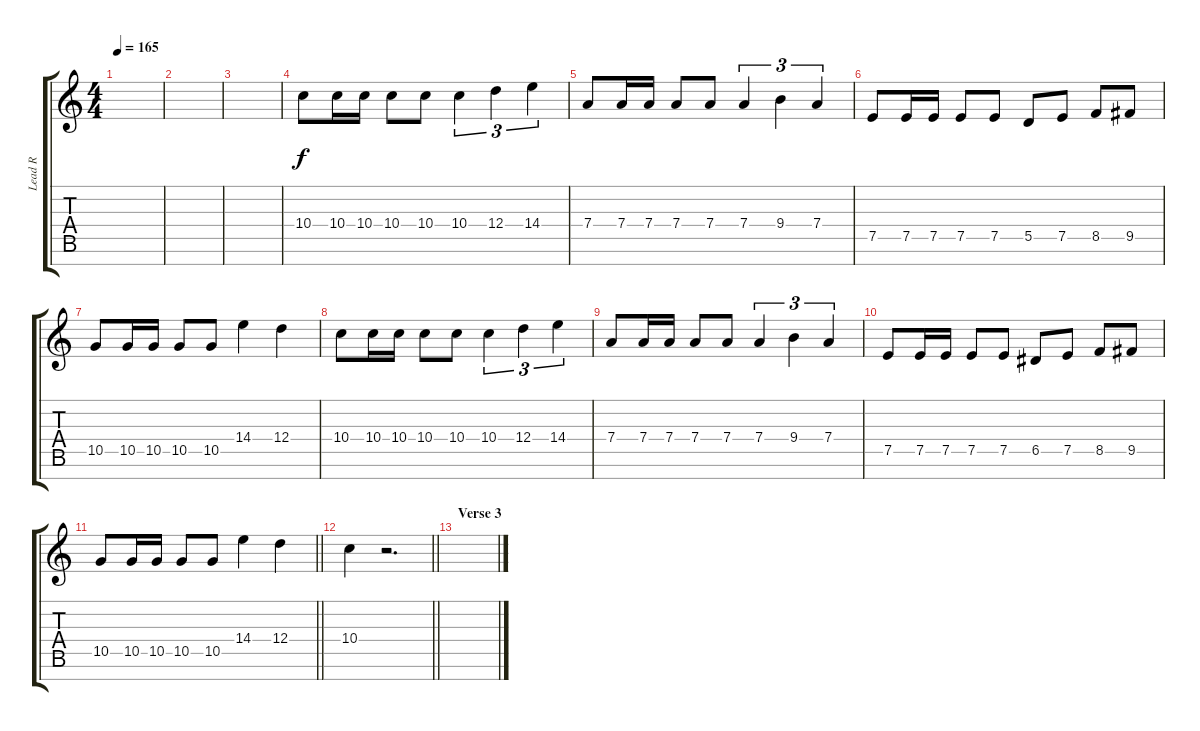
\track ("Lead R" "Lead R") {instrument overdrivenguitar}
\staff {score tabs}
\tuning (E4 B3 G3 D3 A2 E2 B1) {hide}
\ts (4 4)
\tempo 165
\clef g2
\ks c
|
|
|
10.4.8 10.4.16 10.4.16 10.4.8 10.4.8 10.4.4{tu (3 2)} 12.4.4{tu (3 2)} 14.4.4{tu (3 2)} |
7.4.8 7.4.16 7.4.16 7.4.8 7.4.8 7.4.4{tu (3 2)} 9.4.4{tu (3 2)} 7.4.4{tu (3 2)} |
7.5.8 7.5.16 7.5.16 7.5.8 7.5.8 5.5.8 7.5.8 8.5.8 9.5.8 |
10.5.8 10.5.16 10.5.16 10.5.8 10.5.8 14.4.4 12.4.4 |
10.4.8 10.4.16 10.4.16 10.4.8 10.4.8 10.4.4{tu (3 2)} 12.4.4{tu (3 2)} 14.4.4{tu (3 2)} |
7.4.8 7.4.16 7.4.16 7.4.8 7.4.8 7.4.4{tu (3 2)} 9.4.4{tu (3 2)} 7.4.4{tu (3 2)} |
7.5.8 7.5.16 7.5.16 7.5.8 7.5.8 6.5.8 7.5.8 8.5.8 9.5.8 |
\barLineRight lightlight
10.5.8 10.5.16 10.5.16 10.5.8 10.5.8 14.4.4 12.4.4 |
\barLineRight lightlight
10.4.4 r.2{d} |
\section ("" "Verse 3")
